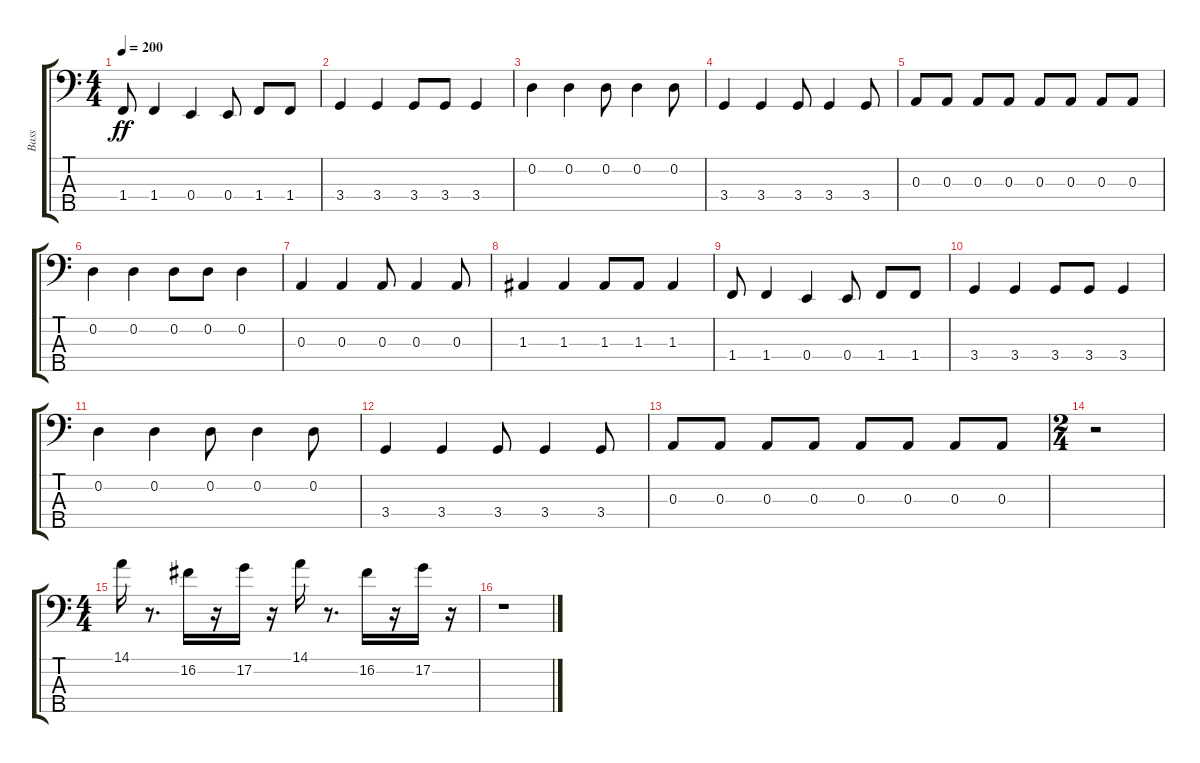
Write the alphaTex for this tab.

\track ("Bass" "Bass") {instrument electricbassfinger}
\staff {score tabs}
\tuning (G2 D2 A1 E1 B0) {hide}
\ts (4 4)
\tempo 200
\clef f4
\ks c
1.4.8{dy ff} 1.4.4 0.4.4 0.4.8 1.4.8 1.4.8 |
3.4.4 3.4.4 3.4.8 3.4.8 3.4.4 |
0.2.4 0.2.4 0.2.8 0.2.4 0.2.8 |
3.4.4 3.4.4 3.4.8 3.4.4 3.4.8 |
0.3.8 0.3.8 0.3.8 0.3.8 0.3.8 0.3.8 0.3.8 0.3.8 |
0.2.4 0.2.4 0.2.8 0.2.8 0.2.4 |
0.3.4 0.3.4 0.3.8 0.3.4 0.3.8 |
1.3.4 1.3.4 1.3.8 1.3.8 1.3.4 |
1.4.8 1.4.4 0.4.4 0.4.8 1.4.8 1.4.8 |
3.4.4 3.4.4 3.4.8 3.4.8 3.4.4 |
0.2.4 0.2.4 0.2.8 0.2.4 0.2.8 |
3.4.4 3.4.4 3.4.8 3.4.4 3.4.8 |
0.3.8 0.3.8 0.3.8 0.3.8 0.3.8 0.3.8 0.3.8 0.3.8 |
\ts (2 4)
r.2 |
\ts (4 4)
14.1.16 r.8{d} 16.2.16 r.16 17.2.16 r.16 14.1.16 r.8{d} 16.2.16 r.16 17.2.16 r.16 |
r.1
